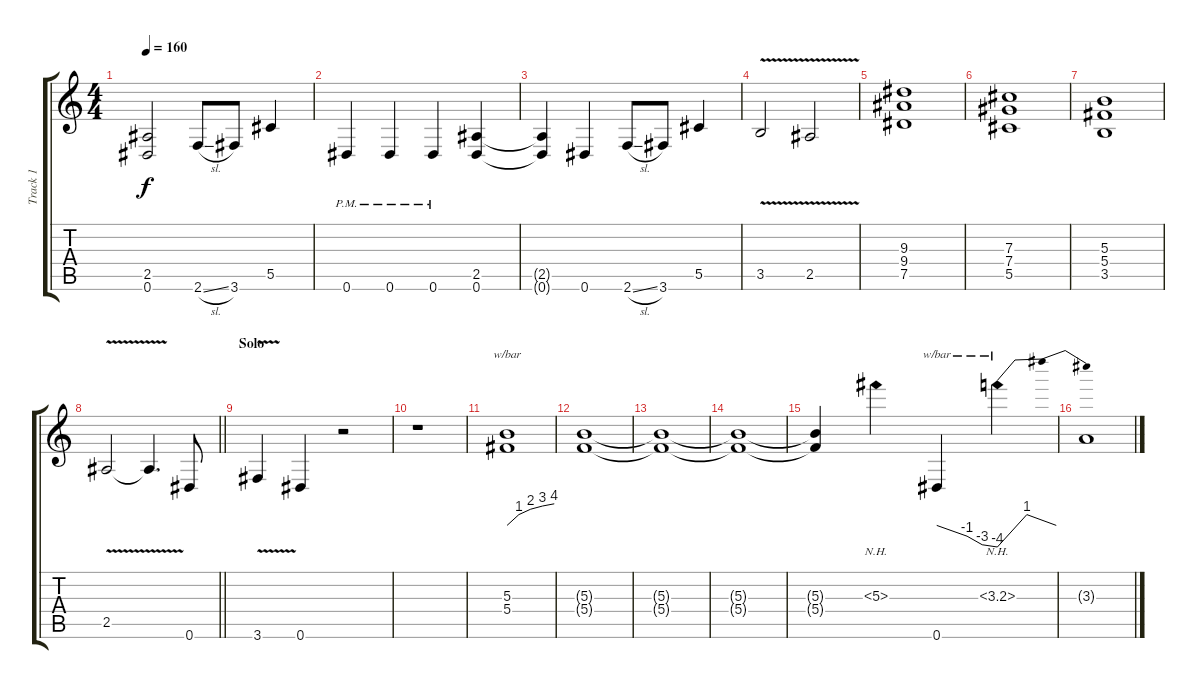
\track ("Track 1" "Track 1") {instrument distortionguitar}
\staff {score tabs}
\tuning (Eb4 Bb3 Gb3 Db3 Ab2 Eb2) {hide}
\ts (4 4)
\tempo 160
\clef g2
\ks c
(2.5 0.6).2{dy f} 2.6{sl}.8 3.6.8 5.5.4 |
0.6{pm}.4 0.6{pm}.4 0.6{pm}.4 (2.5 0.6).4 |
(2.5{t} 0.6{t}).4 0.6.4 2.6{sl}.8 3.6.8 5.5.4 |
3.5{v}.2 2.5{v}.2 |
(9.3 9.4 7.5).1 |
(7.3 7.4 5.5).1 |
(5.3 5.4 3.5).1 |
\barLineRight lightlight
2.5{v}.2 2.5{t}.4{d} 0.6.8 |
\section ("" "Solo")
3.6{v}.4 0.6.4 r.2 |
r.1 |
(5.3 5.4).1{tbe (custom default 0 0 15 4 30 8 45 12 60 16)} |
(5.3{t} 5.4{t}).1 |
(5.3{t} 5.4{t}).1 |
(5.3{t} 5.4{t}).1 |
(5.3{t} 5.4{t}).4 5.3{nh}.4 0.6.4{tbe (custom default 0 0 30 -4 45 -12 60 -16)} 3.3{nh}.4{tbe (dip default 0 -16 45 4 60 0)} |
3.3{t}.1
